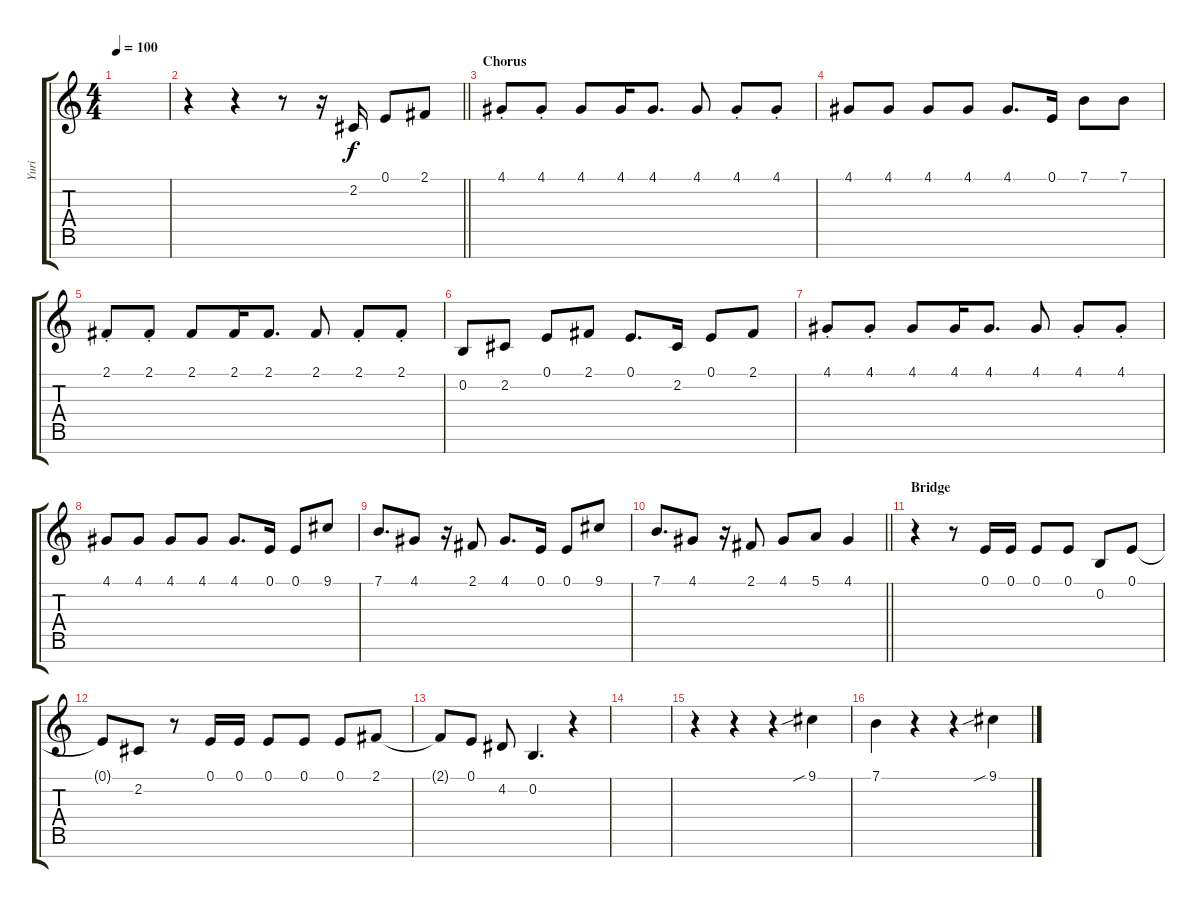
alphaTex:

\track ("Yuri" "Yuri") {instrument clarinet}
\staff {score tabs}
\tuning (E4 B3 G3 D3 A2 E2 B1) {hide}
\ts (4 4)
\tempo 100
\clef g2
\ks c
|
\barLineRight lightlight
r.4 r.4 r.8 r.16 2.2.16 0.1.8 2.1.8 |
\section ("" "Chorus")
4.1{st}.8 4.1{st}.8 4.1.8 4.1.16 4.1.8{d} 4.1.8 4.1{st}.8 4.1{st}.8 |
4.1.8 4.1.8 4.1.8 4.1.8 4.1.8{d} 0.1.16 7.1.8 7.1.8 |
2.1{st}.8 2.1{st}.8 2.1.8 2.1.16 2.1.8{d} 2.1.8 2.1{st}.8 2.1{st}.8 |
0.2.8 2.2.8 0.1.8 2.1.8 0.1.8{d} 2.2.16 0.1.8 2.1.8 |
4.1{st}.8 4.1{st}.8 4.1.8 4.1.16 4.1.8{d} 4.1.8 4.1{st}.8 4.1{st}.8 |
4.1.8 4.1.8 4.1.8 4.1.8 4.1.8{d} 0.1.16 0.1.8 9.1.8 |
7.1.8{d} 4.1.8 r.16 2.1.8 4.1.8{d} 0.1.16 0.1.8 9.1.8 |
\barLineRight lightlight
7.1.8{d} 4.1.8 r.16 2.1.8 4.1.8 5.1.8 4.1.4 |
\section ("" "Bridge")
r.4{volume 16} r.8 0.1.16 0.1.16 0.1.8 0.1.8 0.2.8 0.1.8 |
0.1{t}.8 2.2.8 r.8 0.1.16 0.1.16 0.1.8 0.1.8 0.1.8 2.1.8 |
2.1{t}.8 0.1.8 4.2.8 0.2.4{d} r.4 |
|
r.4{volume 10} r.4 r.4 9.1{sib}.4 |
7.1.4 r.4 r.4 9.1{sib}.4
